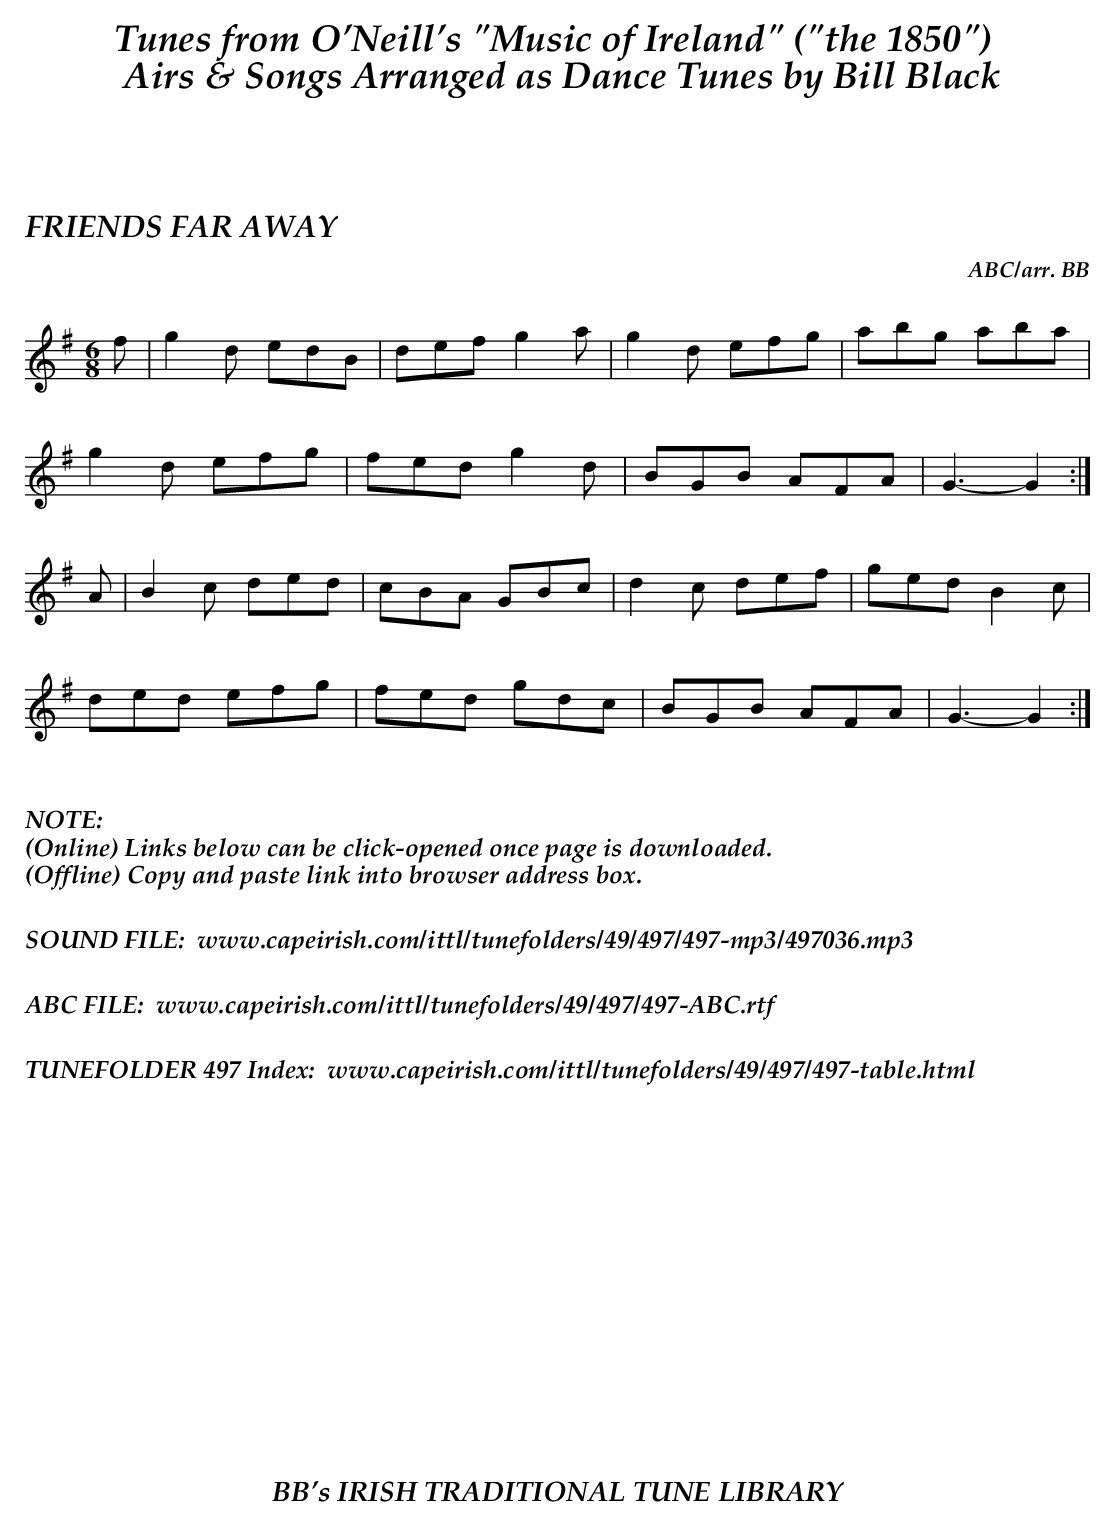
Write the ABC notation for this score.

X:1
T:FRIENDS FAR AWAY
C:ABC/arr. BB
M:6/8
L:1/8
K:G
f|g2d edB|def g2a|g2d efg|abg aba|
g2d efg|fed g2d|BGB AFA|G3-G2 :|
A|B2c ded|cBA GBc|d2c def|ged B2c|
ded efg|fed gdc|BGB AFA|G3-G2 :|
%%vskip .3in
%%textoption left
%%textfont "Palatino-BoldItalic" 16
%%begintext
%%NOTE:
(Online) Links below can be click-opened once page is downloaded.
(Offline) Copy and paste link into browser address box.
%%
%%
SOUND FILE:  www.capeirish.com/ittl/tunefolders/49/497/497-mp3/497036.mp3
%%
%%
ABC FILE:  www.capeirish.com/ittl/tunefolders/49/497/497-ABC.rtf
%%
%%
TUNEFOLDER 497 Index:  www.capeirish.com/ittl/tunefolders/49/497/497-table.html
